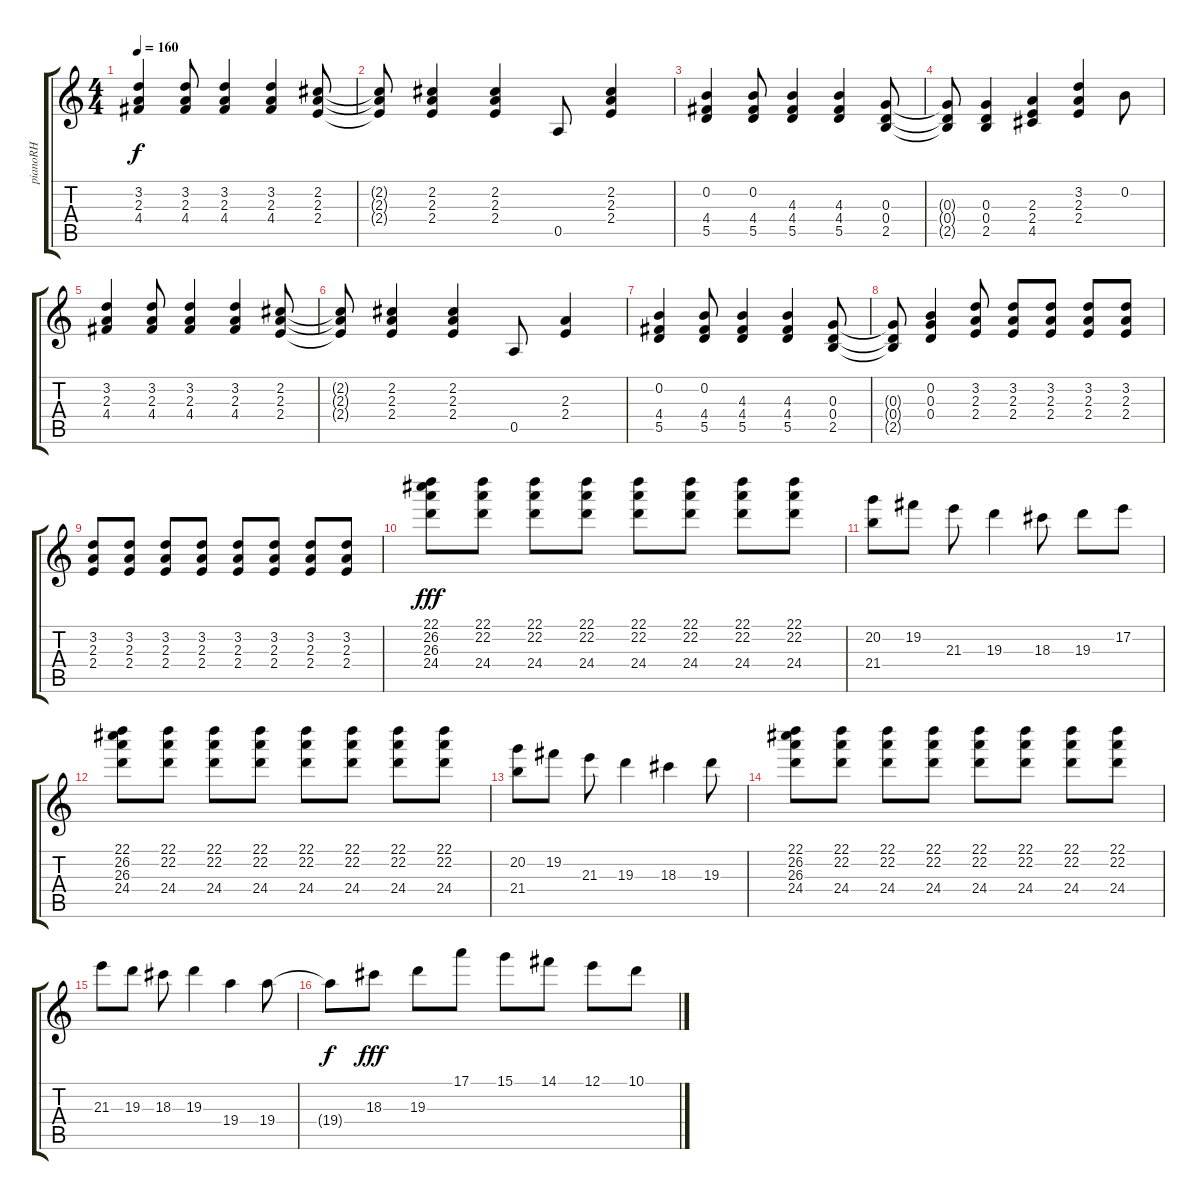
\track ("pianoRH" "pianoRH") {instrument electricguitarjazz}
\staff {score tabs}
\tuning (E4 B3 G3 D3 A2 E2) {hide}
\ts (4 4)
\tempo 160
\clef g2
\ks c
(3.2 2.3 4.4).4{dy f} (3.2 2.3 4.4).8 (3.2 2.3 4.4).4 (3.2 2.3 4.4).4 (2.2 2.3 2.4).8 |
(2.2{t} 2.3{t} 2.4{t}).8 (2.2 2.3 2.4).4 (2.2 2.3 2.4).4 0.5.8 (2.2 2.3 2.4).4 |
(0.2 4.4 5.5).4 (0.2 4.4 5.5).8 (4.3 4.4 5.5).4 (4.3 4.4 5.5).4 (0.3 0.4 2.5).8 |
(0.3{t} 0.4{t} 2.5{t}).8 (0.3 0.4 2.5).4 (2.3 2.4 4.5).4 (3.2 2.3 2.4).4 0.2.8 |
(3.2 2.3 4.4).4 (3.2 2.3 4.4).8 (3.2 2.3 4.4).4 (3.2 2.3 4.4).4 (2.2 2.3 2.4).8 |
(2.2{t} 2.3{t} 2.4{t}).8 (2.2 2.3 2.4).4 (2.2 2.3 2.4).4 0.5.8 (2.3 2.4).4 |
(0.2 4.4 5.5).4 (0.2 4.4 5.5).8 (4.3 4.4 5.5).4 (4.3 4.4 5.5).4 (0.3 0.4 2.5).8 |
(0.3{t} 0.4{t} 2.5{t}).8 (0.2 0.3 0.4).4 (3.2 2.3 2.4).8 (3.2 2.3 2.4).8 (3.2 2.3 2.4).8 (3.2 2.3 2.4).8 (3.2 2.3 2.4).8 |
(3.2 2.3 2.4).8 (3.2 2.3 2.4).8 (3.2 2.3 2.4).8 (3.2 2.3 2.4).8 (3.2 2.3 2.4).8 (3.2 2.3 2.4).8 (3.2 2.3 2.4).8 (3.2 2.3 2.4).8 |
(22.1 26.2 26.3 24.4).8{dy fff instrument electricgrandpiano} (22.1 22.2 24.4).8 (22.1 22.2 24.4).8 (22.1 22.2 24.4).8 (22.1 22.2 24.4).8 (22.1 22.2 24.4).8 (22.1 22.2 24.4).8 (22.1 22.2 24.4).8 |
(20.2 21.4).8 19.2.8 21.3.8 19.3.4 18.3.8 19.3.8 17.2.8 |
(22.1 26.2 26.3 24.4).8 (22.1 22.2 24.4).8 (22.1 22.2 24.4).8 (22.1 22.2 24.4).8 (22.1 22.2 24.4).8 (22.1 22.2 24.4).8 (22.1 22.2 24.4).8 (22.1 22.2 24.4).8 |
(20.2 21.4).8 19.2.8 21.3.8 19.3.4 18.3.4 19.3.8 |
(22.1 26.2 26.3 24.4).8 (22.1 22.2 24.4).8 (22.1 22.2 24.4).8 (22.1 22.2 24.4).8 (22.1 22.2 24.4).8 (22.1 22.2 24.4).8 (22.1 22.2 24.4).8 (22.1 22.2 24.4).8 |
21.3.8 19.3.8 18.3.8 19.3.4 19.4.4 19.4.8 |
19.4{t}.8{dy f} 18.3.8{dy fff} 19.3.8 17.1.8 15.1.8 14.1.8 12.1.8 10.1.8
